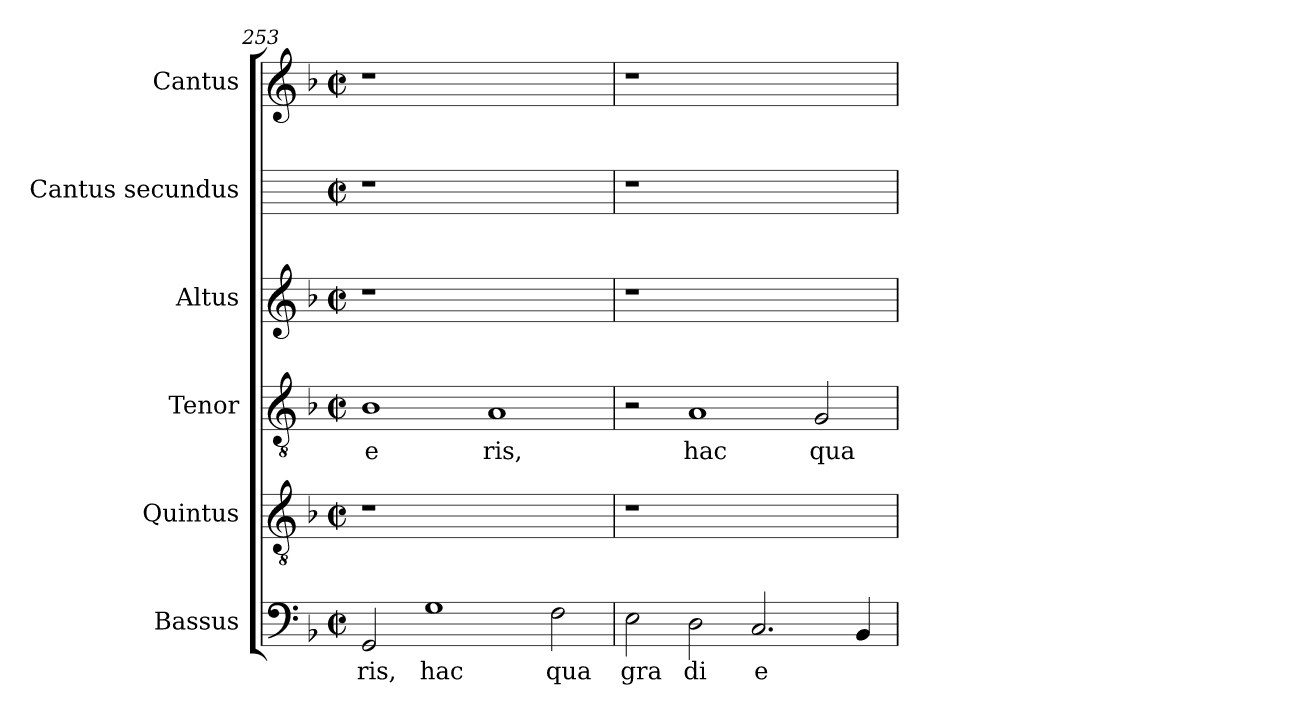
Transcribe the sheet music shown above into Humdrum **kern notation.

**kern	**text	**kern	**kern	**text	**kern	**kern	**kern
*part6	*part6	*part5	*part4	*part4	*part3	*part2	*part1
*staff6	*staff6	*staff5	*staff4	*staff4	*staff3	*staff2	*staff1
*I"Bassus	*	*I"Quintus	*I"Tenor	*	*I"Altus	*I"Cantus  secundus	*I"Cantus
*I'B	*	*I'Q	*I'T	*	*I'A	*	*I'C
*clefF4	*	*clefGv2	*clefGv2	*	*clefG2	*	*clefG2
*k[b-]	*	*k[b-]	*k[b-]	*	*k[b-]	*k[]	*k[b-]
*F:	*	*F:	*F:	*	*F:	*C:	*F:
*M2/2	*	*M2/2	*M2/2	*	*M2/2	*M2/2	*M2/2
*met(c|)	*	*met(c|)	*met(c|)	*	*met(c|)	*met(c|)	*met(c|)
=253	=253	=253	=253	=253	=253	=253	=253
!	!LO:LY:b:cj	!	!	!LO:LY:b:cj	!	!	!
2GG/	ris,	1r	1B-	e	1r	1r	1r
!	!LO:LY:b:cj	!	!	!	!	!	!
1G	hac	.	.	.	.	.	.
!	!	!	!	!LO:LY:b:cj	!	!	!
.	.	1ryy	1A	ris,	1ryy	1ryy	1ryy
!	!LO:LY:b:cj	!	!	!	!	!	!
2F\	qua	.	.	.	.	.	.
!!LO:PB:g=z
=254	=254	=254	=254	=254	=254	=254	=254
!	!LO:LY:b:cj	!	!	!	!	!	!
2E\	gra	1r	2r	.	1r	1r	1r
!	!LO:LY:b:cj	!	!	!LO:LY:b:cj	!	!	!
2D\	di	.	1A	hac	.	.	.
!	!LO:LY:b:cj	!	!	!	!	!	!
2.C/	e	1ryy	.	.	1ryy	1ryy	1ryy
!	!	!	!	!LO:LY:b:cj	!	!	!
.	.	.	2G/	qua	.	.	.
!	!LO:LY:b:cj	!	!	!	!	!	!
4BB-/	.	.	.	.	.	.	.
=	=	=	=	=	=	=	=
*-	*-	*-	*-	*-	*-	*-	*-
